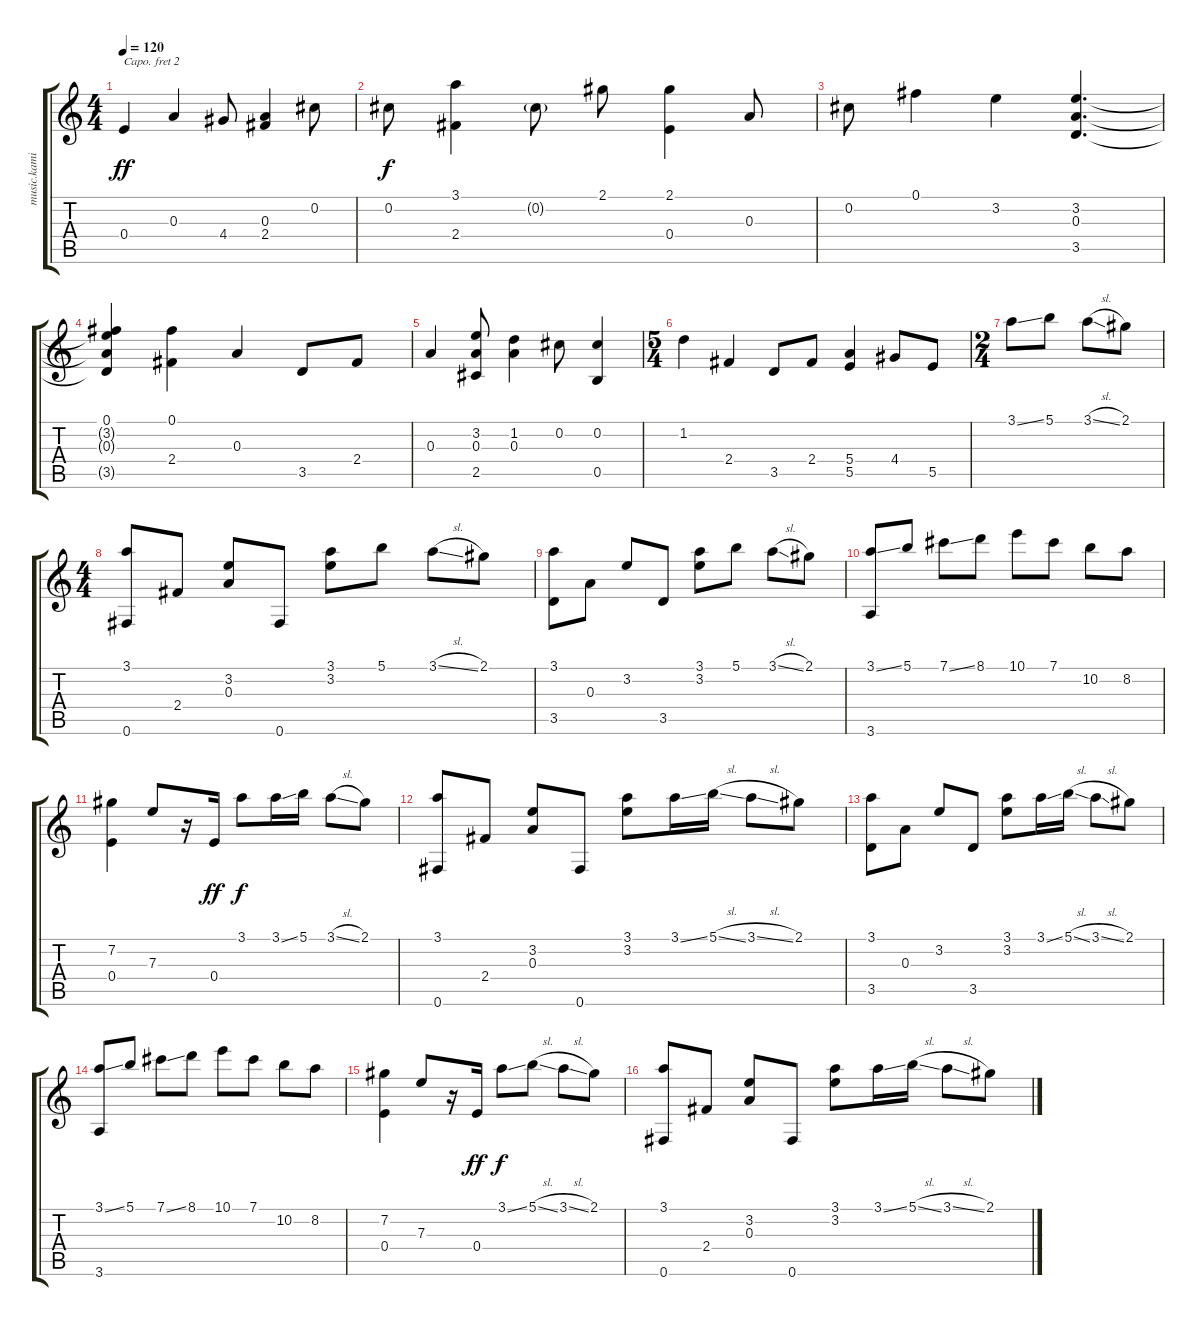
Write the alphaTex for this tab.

\track ("music.kaminari.info" "music.kami") {instrument acousticguitarsteel}
\staff {score tabs}
\capo 2
\tuning (E4 B3 G3 D3 A2 E2) {hide}
\ts (4 4)
\tempo 120
\clef g2
\ks c
0.4{t}.4{dy ff} 0.3.4 4.4.8 (0.3 2.4).4 0.2.8 |
0.2.8{dy f} (3.1 2.4).4 0.2{g}.8 2.1.8 (2.1 0.4).4 0.3.8 |
0.2.8 0.1.4 3.2.4 (3.2 0.3 3.5).4{d} |
(0.1 3.2{t} 0.3{t} 3.5{t}).4 (0.1 2.4).4 0.3.4 3.5.8 2.4.8 |
0.3.4 (3.2 0.3 2.5).8 (1.2 0.3).4 0.2.8 (0.2 0.5).4 |
\ts (5 4)
1.2.4 2.4.4 3.5.8 2.4.8 (5.4 5.5).4 4.4.8 5.5.8 |
\ts (2 4)
3.1{ss}.8 5.1.8 3.1{sl}.8 2.1.8 |
\ts (4 4)
(3.1 0.6).8 2.4.8 (3.2 0.3).8 0.6.8 (3.1 3.2).8 5.1.8 3.1{sl}.8 2.1.8 |
(3.1 3.5).8 0.3.8 3.2.8 3.5.8 (3.1 3.2).8 5.1.8 3.1{sl}.8 2.1.8 |
(3.1{ss} 3.6).8 5.1.8 7.1{ss}.8 8.1.8 10.1.8 7.1.8 10.2.8 8.2.8 |
(7.2 0.4).4 7.3.8 r.16 0.4.16{dy ff} 3.1.8{dy f} 3.1{ss}.16 5.1.16 3.1{sl}.8 2.1.8 |
(3.1 0.6).8 2.4.8 (3.2 0.3).8 0.6.8 (3.1 3.2).8 3.1{ss}.16 5.1{sl}.16 3.1{sl}.8 2.1.8 |
(3.1 3.5).8 0.3.8 3.2.8 3.5.8 (3.1 3.2).8 3.1{ss}.16 5.1{sl}.16 3.1{sl}.8 2.1.8 |
(3.1{ss} 3.6).8 5.1.8 7.1{ss}.8 8.1.8 10.1.8 7.1.8 10.2.8 8.2.8 |
(7.2 0.4).4 7.3.8 r.16 0.4.16{dy ff} 3.1{ss}.8{dy f} 5.1{sl}.8 3.1{sl}.8 2.1.8 |
(3.1 0.6).8 2.4.8 (3.2 0.3).8 0.6.8 (3.1 3.2).8 3.1{ss}.16 5.1{sl}.16 3.1{sl}.8 2.1.8
